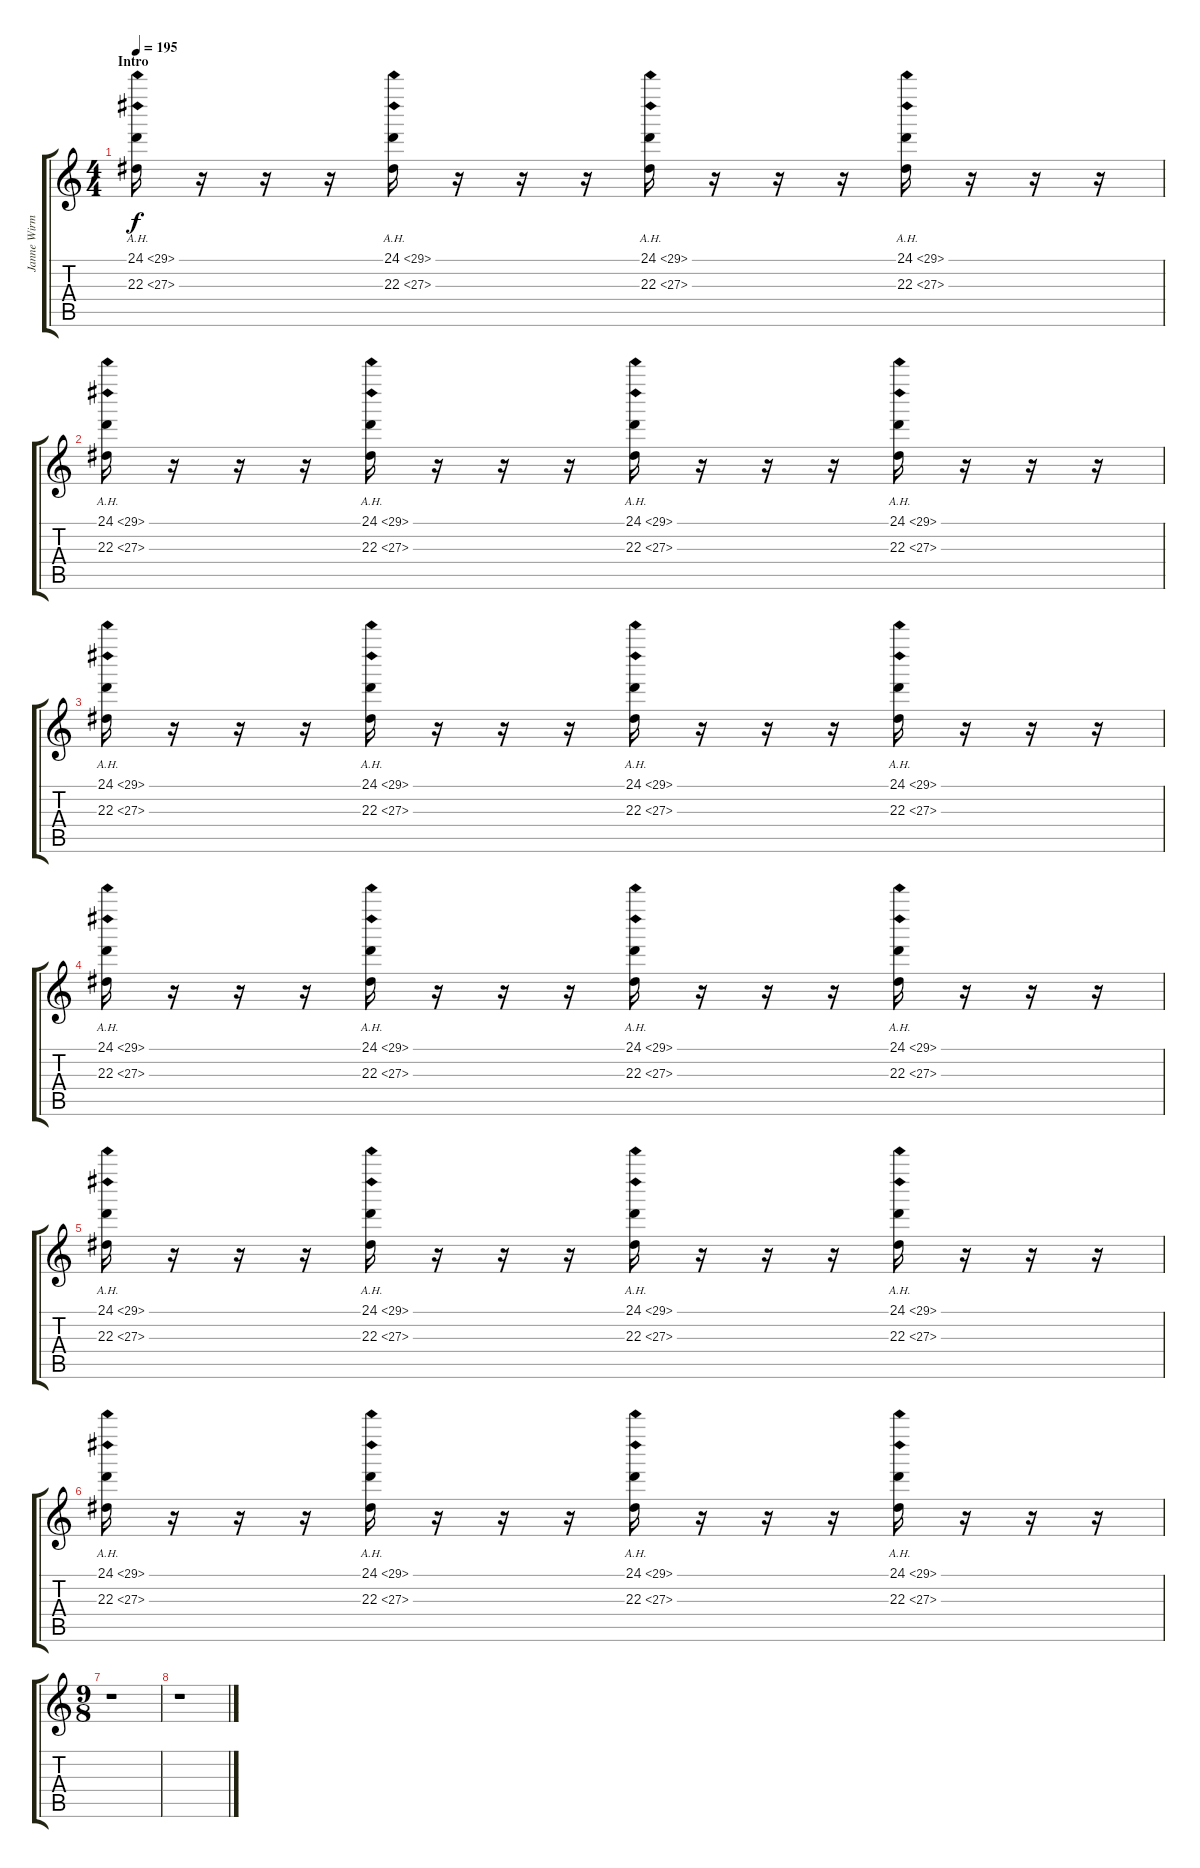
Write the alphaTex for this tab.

\track ("Janne Wirman" "Janne Wirm") {instrument lead1square}
\staff {score tabs}
\tuning (D4 A3 F3 C3 G2 D2) {hide}
\ts (4 4)
\section ("" "Intro")
\tempo 195
\clef g2
\ks c
(24.1{ah 5} 22.3{ah 5}).16{dy f volume 16 instrument stringensemble1} r.16 r.16 r.16 (24.1{ah 5} 22.3{ah 5}).16{instrument stringensemble1} r.16 r.16 r.16 (24.1{ah 5} 22.3{ah 5}).16{instrument stringensemble1} r.16 r.16 r.16 (24.1{ah 5} 22.3{ah 5}).16{instrument stringensemble1} r.16 r.16 r.16 |
(24.1{ah 5} 22.3{ah 5}).16{instrument stringensemble1} r.16 r.16 r.16 (24.1{ah 5} 22.3{ah 5}).16{instrument stringensemble1} r.16 r.16 r.16 (24.1{ah 5} 22.3{ah 5}).16{instrument stringensemble1} r.16 r.16 r.16 (24.1{ah 5} 22.3{ah 5}).16{instrument stringensemble1} r.16 r.16 r.16 |
(24.1{ah 5} 22.3{ah 5}).16{instrument stringensemble1} r.16 r.16 r.16 (24.1{ah 5} 22.3{ah 5}).16{instrument stringensemble1} r.16 r.16 r.16 (24.1{ah 5} 22.3{ah 5}).16{instrument stringensemble1} r.16 r.16 r.16 (24.1{ah 5} 22.3{ah 5}).16{instrument stringensemble1} r.16 r.16 r.16 |
(24.1{ah 5} 22.3{ah 5}).16{instrument stringensemble1} r.16 r.16 r.16 (24.1{ah 5} 22.3{ah 5}).16{instrument stringensemble1} r.16 r.16 r.16 (24.1{ah 5} 22.3{ah 5}).16{instrument stringensemble1} r.16 r.16 r.16 (24.1{ah 5} 22.3{ah 5}).16{instrument stringensemble1} r.16 r.16 r.16 |
(24.1{ah 5} 22.3{ah 5}).16{instrument stringensemble1} r.16 r.16 r.16 (24.1{ah 5} 22.3{ah 5}).16{instrument stringensemble1} r.16 r.16 r.16 (24.1{ah 5} 22.3{ah 5}).16{instrument stringensemble1} r.16 r.16 r.16 (24.1{ah 5} 22.3{ah 5}).16{instrument stringensemble1} r.16 r.16 r.16 |
(24.1{ah 5} 22.3{ah 5}).16{instrument stringensemble1} r.16 r.16 r.16 (24.1{ah 5} 22.3{ah 5}).16{instrument stringensemble1} r.16 r.16 r.16 (24.1{ah 5} 22.3{ah 5}).16{instrument stringensemble1} r.16 r.16 r.16 (24.1{ah 5} 22.3{ah 5}).16{instrument stringensemble1} r.16 r.16 r.16 |
\ts (9 8)
r.1 |
r.1
